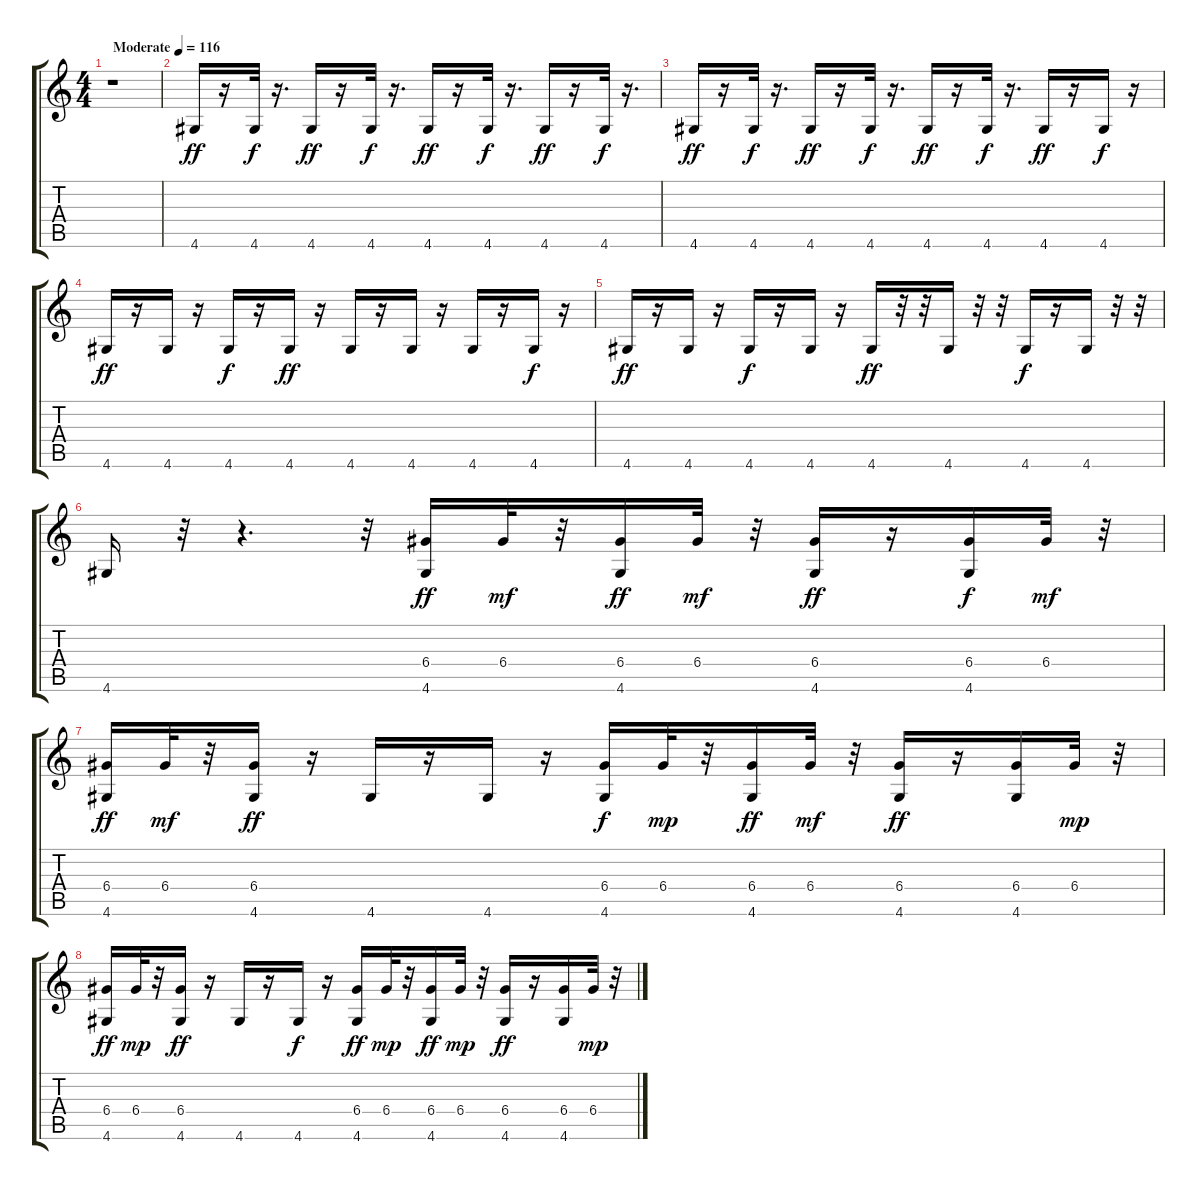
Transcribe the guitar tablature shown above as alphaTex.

\track "" {instrument acousticguitarsteel}
\staff {score tabs}
\tuning (E4 B3 G3 D3 A2 E2) {hide}
\ts (4 4)
\tempo (116 "Moderate")
\clef g2
\ks c
r.1{dy ff instrument acousticguitarsteel} |
4.6.16 r.16 4.6.32{dy f} r.16{d} 4.6.16{dy ff} r.16 4.6.32{dy f} r.16{d} 4.6.16{dy ff} r.16 4.6.32{dy f} r.16{d} 4.6.16{dy ff} r.16 4.6.32{dy f} r.16{d} |
4.6.16{dy ff} r.16 4.6.32{dy f} r.16{d} 4.6.16{dy ff} r.16 4.6.32{dy f} r.16{d} 4.6.16{dy ff} r.16 4.6.32{dy f} r.16{d} 4.6.16{dy ff} r.16 4.6.16{dy f} r.16 |
4.6.16{dy ff} r.16 4.6.16 r.16 4.6.16{dy f} r.16 4.6.16{dy ff} r.16 4.6.16 r.16 4.6.16 r.16 4.6.16 r.16 4.6.16{dy f} r.16 |
4.6.16{dy ff} r.16 4.6.16 r.16 4.6.16{dy f} r.16 4.6.16 r.16 4.6.16{dy ff} r.32 r.32 4.6.16 r.32 r.32 4.6.16{dy f} r.16 4.6.16 r.32 r.32 |
4.6.16 r.32 r.4{d} r.32 (6.4 4.6).16{dy ff} 6.4.32{dy mf} r.32 (6.4 4.6).16{dy ff} 6.4.32{dy mf} r.32 (6.4 4.6).16{dy ff} r.16 (6.4 4.6).16{dy f} 6.4.32{dy mf} r.32 |
(6.4 4.6).16{dy ff} 6.4.32{dy mf} r.32 (6.4 4.6).16{dy ff} r.16 4.6.16 r.16 4.6.16 r.16 (6.4 4.6).16{dy f} 6.4.32{dy mp} r.32 (6.4 4.6).16{dy ff} 6.4.32{dy mf} r.32 (6.4 4.6).16{dy ff} r.16 (6.4 4.6).16 6.4.32{dy mp} r.32 |
(6.4 4.6).16{dy ff} 6.4.32{dy mp} r.32 (6.4 4.6).16{dy ff} r.16 4.6.16 r.16 4.6.16{dy f} r.16 (6.4 4.6).16{dy ff} 6.4.32{dy mp} r.32 (6.4 4.6).16{dy ff} 6.4.32{dy mp} r.32 (6.4 4.6).16{dy ff} r.16 (6.4 4.6).16 6.4.32{dy mp} r.32
